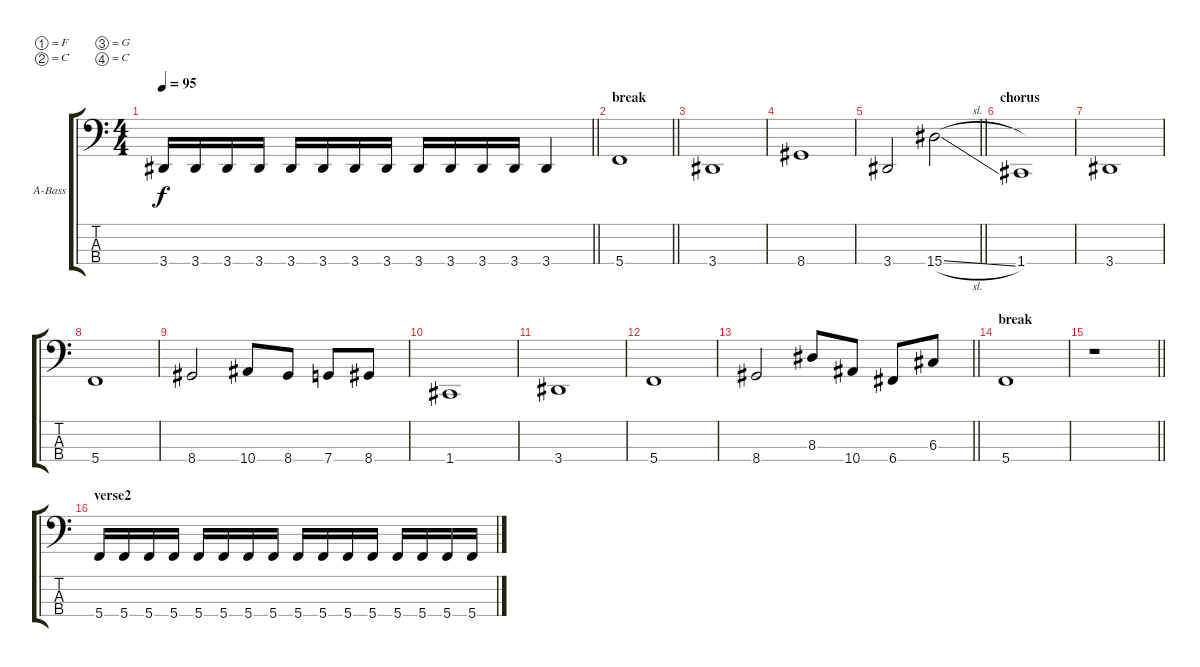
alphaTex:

\bracketExtendMode groupsimilarinstruments
\firstSystemTrackNameOrientation horizontal
\otherSystemsTrackNameOrientation horizontal
\track ("bass" "A-Bass") {instrument acousticbass}
\staff {score tabs}
\tuning (F2 C2 G1 C1)
\ts (4 4)
\tempo 95
\clef f4
\barLineRight lightlight
\ks c
3.4.16{dy f} 3.4.16 3.4.16 3.4.16 3.4.16 3.4.16 3.4.16 3.4.16 3.4.16 3.4.16 3.4.16 3.4.16 3.4.4 |
\section ("" "break")
\barLineRight lightlight
5.4.1 |
3.4.1 |
8.4.1 |
\barLineRight lightlight
3.4.2 15.4{sl}.2 |
\section ("" "chorus")
1.4.1 |
3.4.1 |
5.4.1 |
8.4.2 10.4.8 8.4.8 7.4.8 8.4.8 |
1.4.1 |
3.4.1 |
5.4.1 |
\barLineRight lightlight
8.4.2 8.3.8 10.4.8 6.4.8 6.3.8 |
\section ("" "break")
5.4.1 |
\barLineRight lightlight
r.1 |
\section ("" "verse2")
5.4.16 5.4.16 5.4.16 5.4.16 5.4.16 5.4.16 5.4.16 5.4.16 5.4.16 5.4.16 5.4.16 5.4.16 5.4.16 5.4.16 5.4.16 5.4.16
